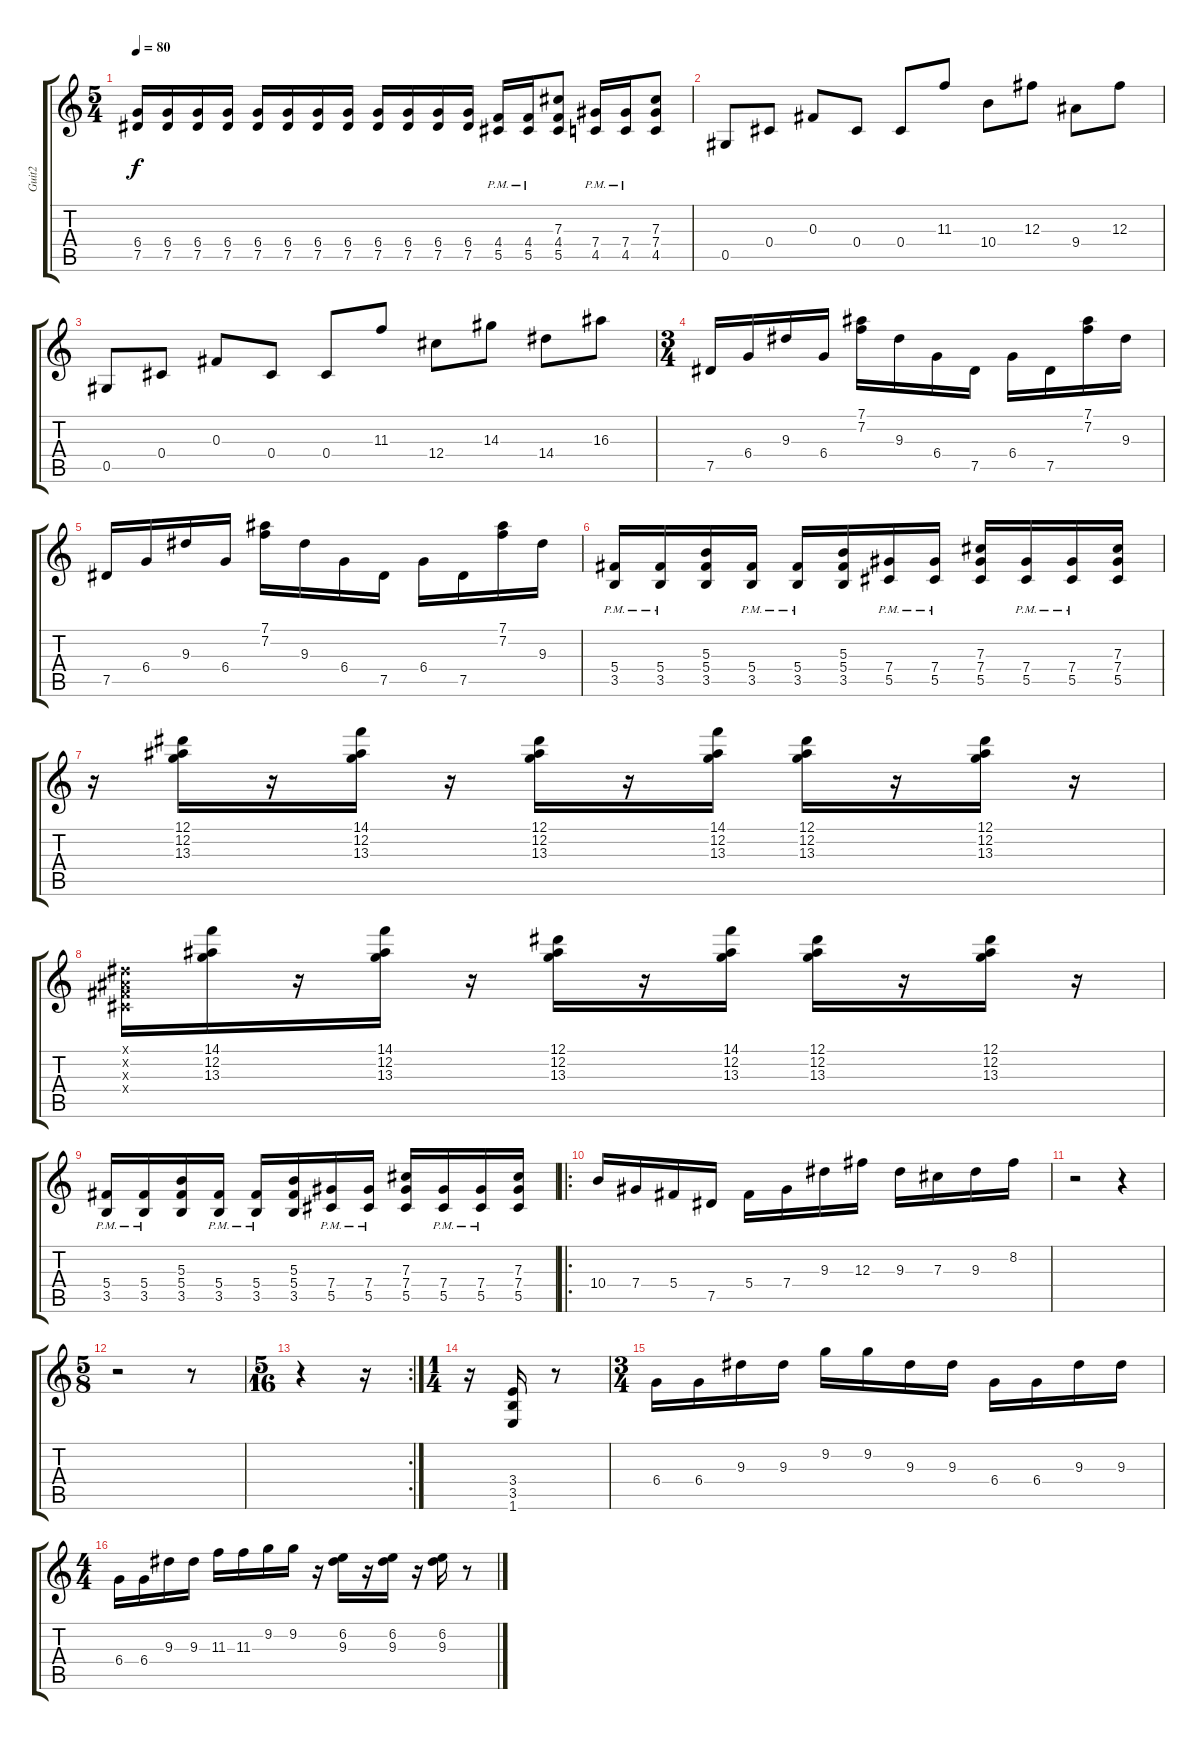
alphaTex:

\track ("Guit2" "Guit2") {instrument overdrivenguitar}
\staff {score tabs}
\tuning (Eb4 Bb3 Gb3 Db3 Ab2 Eb2) {hide}
\ts (5 4)
\tempo 80
\clef g2
\ks c
(6.4 7.5).16{dy f} (6.4 7.5).16 (6.4 7.5).16 (6.4 7.5).16 (6.4 7.5).16 (6.4 7.5).16 (6.4 7.5).16 (6.4 7.5).16 (6.4 7.5).16 (6.4 7.5).16 (6.4 7.5).16 (6.4 7.5).16 (4.4{pm} 5.5).16 (4.4{pm} 5.5).16 (7.3 4.4 5.5).8 (7.4{pm} 4.5).16 (7.4{pm} 4.5).16 (7.3 7.4 4.5).8 |
0.5.8 0.4.8 0.3.8 0.4.8 0.4.8 11.3.8 10.4.8 12.3.8 9.4.8 12.3.8 |
0.5.8 0.4.8 0.3.8 0.4.8 0.4.8 11.3.8 12.4.8 14.3.8 14.4.8 16.3.8 |
\ts (3 4)
7.5.16 6.4.16 9.3.16 6.4.16 (7.1 7.2).16 9.3.16 6.4.16 7.5.16 6.4.16 7.5.16 (7.1 7.2).16 9.3.16 |
7.5.16 6.4.16 9.3.16 6.4.16 (7.1 7.2).16 9.3.16 6.4.16 7.5.16 6.4.16 7.5.16 (7.1 7.2).16 9.3.16 |
(5.4{pm} 3.5).16 (5.4{pm} 3.5).16 (5.3 5.4 3.5).16 (5.4{pm} 3.5).16 (5.4{pm} 3.5).16 (5.3 5.4 3.5).16 (7.4{pm} 5.5).16 (7.4{pm} 5.5).16 (7.3 7.4 5.5).16 (7.4{pm} 5.5).16 (7.4{pm} 5.5).16 (7.3 7.4 5.5).16 |
r.16 (12.1 12.2 13.3).16 r.16 (14.1 12.2 13.3).16 r.16 (12.1 12.2 13.3).16 r.16 (14.1 12.2 13.3).16 (12.1 12.2 13.3).16 r.16 (12.1 12.2 13.3).16 r.16 |
(0.1{x} 0.2{x} 0.3{x} 0.4{x}).16 (14.1 12.2 13.3).16 r.16 (14.1 12.2 13.3).16 r.16 (12.1 12.2 13.3).16 r.16 (14.1 12.2 13.3).16 (12.1 12.2 13.3).16 r.16 (12.1 12.2 13.3).16 r.16 |
(5.4{pm} 3.5).16 (5.4{pm} 3.5).16 (5.3 5.4 3.5).16 (5.4{pm} 3.5).16 (5.4{pm} 3.5).16 (5.3 5.4 3.5).16 (7.4{pm} 5.5).16 (7.4{pm} 5.5).16 (7.3 7.4 5.5).16 (7.4{pm} 5.5).16 (7.4{pm} 5.5).16 (7.3 7.4 5.5).16 |
\ro
10.4.16 7.4.16 5.4.16 7.5.16 5.4.16 7.4.16 9.3.16 12.3.16 9.3.16 7.3.16 9.3.16 8.2.16 |
r.2 r.4 |
\ts (5 8)
r.2 r.8 |
\rc 2
\ts (5 16)
r.4 r.16 |
\ts (1 4)
r.16 (3.4 3.5 1.6).16 r.8 |
\ts (3 4)
6.4.16 6.4.16 9.3.16 9.3.16 9.2.16 9.2.16 9.3.16 9.3.16 6.4.16 6.4.16 9.3.16 9.3.16 |
\ts (4 4)
6.4.16 6.4.16 9.3.16 9.3.16 11.3.16 11.3.16 9.2.16 9.2.16 r.16 (6.2 9.3).16 r.16 (6.2 9.3).16 r.16 (6.2 9.3).16 r.8
